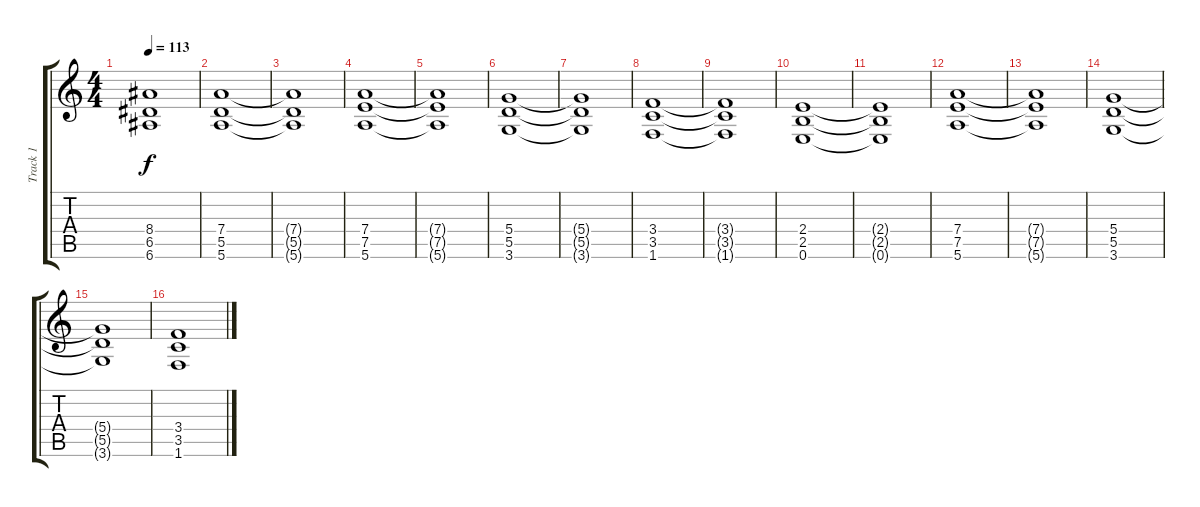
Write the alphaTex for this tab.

\track ("Track 1" "Track 1") {instrument distortionguitar}
\staff {score tabs}
\tuning (E4 B3 G3 D3 A2 E2) {hide}
\ts (4 4)
\tempo 113
\clef g2
\ks c
(8.4{t} 6.5{t} 6.6{t}).1{dy f} |
(7.4 5.5 5.6).1 |
(7.4{t} 5.5{t} 5.6{t}).1 |
(7.4 7.5 5.6).1 |
(7.4{t} 7.5{t} 5.6{t}).1 |
(5.4 5.5 3.6).1 |
(5.4{t} 5.5{t} 3.6{t}).1 |
(3.4 3.5 1.6).1 |
(3.4{t} 3.5{t} 1.6{t}).1 |
(2.4 2.5 0.6).1 |
(2.4{t} 2.5{t} 0.6{t}).1 |
(7.4 7.5 5.6).1 |
(7.4{t} 7.5{t} 5.6{t}).1 |
(5.4 5.5 3.6).1 |
(5.4{t} 5.5{t} 3.6{t}).1 |
(3.4 3.5 1.6).1
